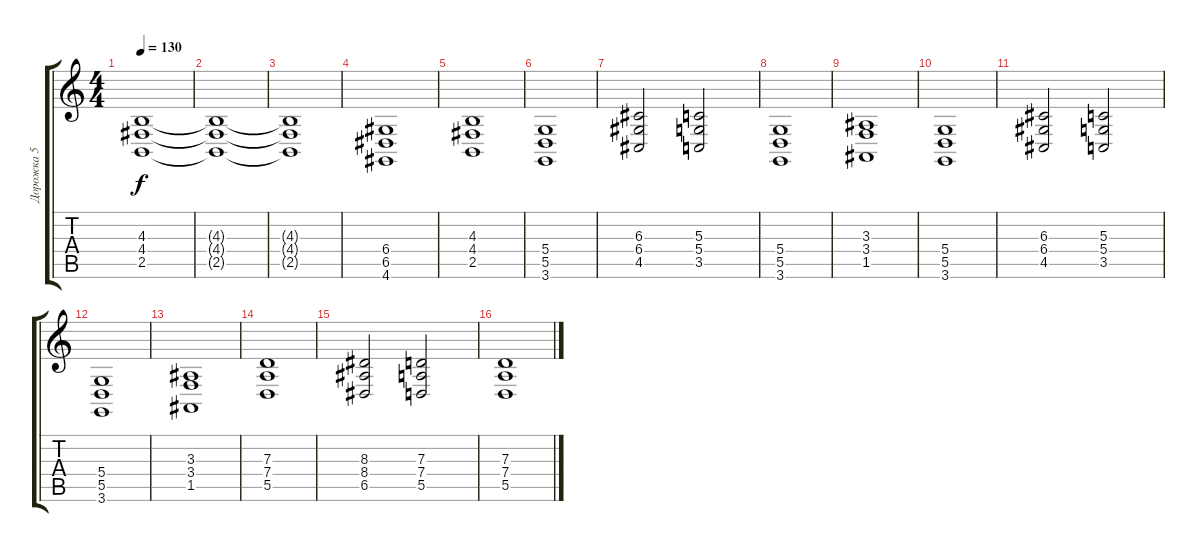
\track ("Дорожка 5" "Дорожка 5") {instrument stringensemble1}
\staff {score tabs}
\tuning (E4 B3 G3 D3 A2 E2) {hide}
\ts (4 4)
\tempo 130
\clef g2
\ks c
(4.3 4.4 2.5).1{dy f} |
(4.3{t} 4.4{t} 2.5{t}).1 |
(4.3{t} 4.4{t} 2.5{t}).1 |
(6.4 6.5 4.6).1 |
(4.3 4.4 2.5).1 |
(5.4 5.5 3.6).1 |
(6.3 6.4 4.5).2 (5.3 5.4 3.5).2 |
(5.4 5.5 3.6).1 |
(3.3 3.4 1.5).1 |
(5.4 5.5 3.6).1 |
(6.3 6.4 4.5).2 (5.3 5.4 3.5).2 |
(5.4 5.5 3.6).1 |
(3.3 3.4 1.5).1 |
(7.3 7.4 5.5).1 |
(8.3 8.4 6.5).2 (7.3 7.4 5.5).2 |
(7.3 7.4 5.5).1
